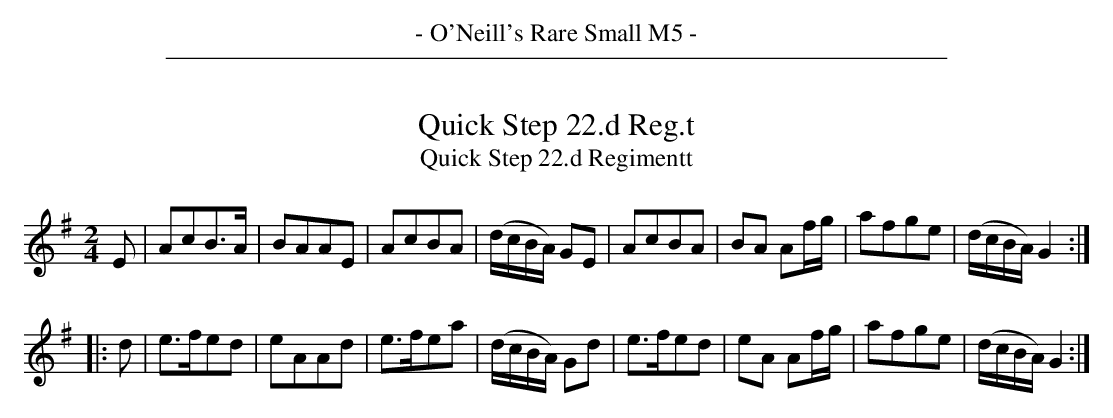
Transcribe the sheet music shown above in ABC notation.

X:1
T: Quick Step 22.d Reg.t
T: Quick Step 22.d Regimentt
M: 2/4
L: 1/16
K: Ador
E2 |\
A2c2B3A | B2A2A2E2 | A2c2B2A2 | (dcBA) G2E2 |\
A2c2B2A2 | B2A2 A2fg | a2f2g2e2 | (dcBA) G4 :|
|: d2 |\
e3fe2d2 | e2A2A2d2 | e3fe2a2 | (dcBA) G2d2 |\
e3fe2d2 | e2A2 A2fg | a2f2g2e2 | (dcBA) G4 :|
